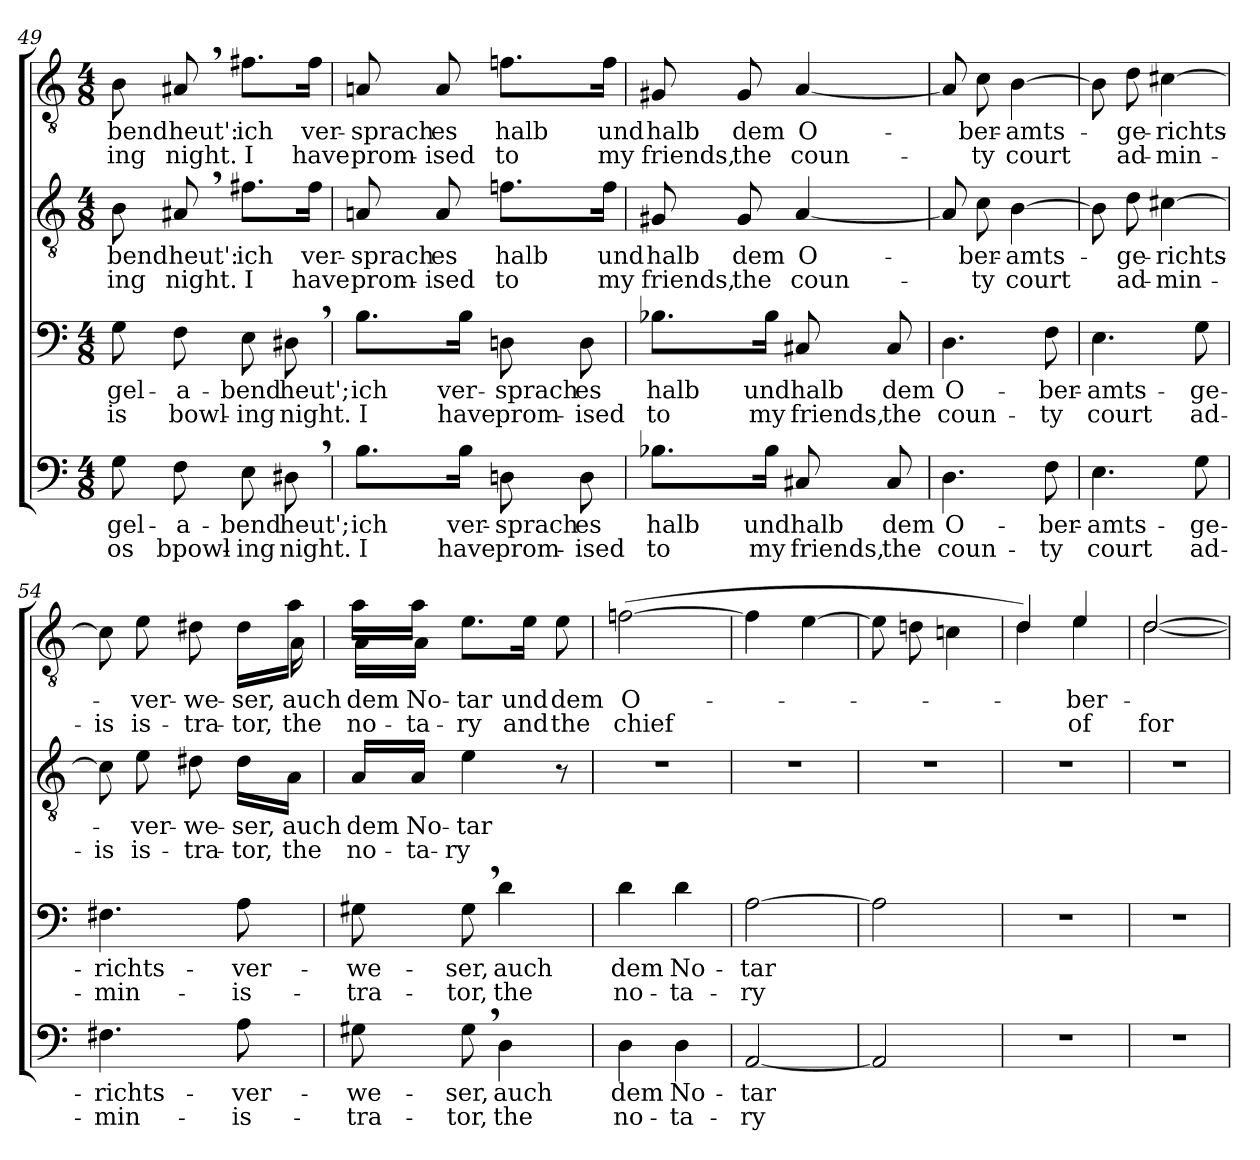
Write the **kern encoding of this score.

**kern	**text	**text	**kern	**text	**text	**kern	**text	**text	**kern	**text	**text
*part4	*part4	*part4	*part3	*part3	*part3	*part2	*part2	*part2	*part1	*part1	*part1
*staff4	*staff4	*staff4	*staff3	*staff3	*staff3	*staff2	*staff2	*staff2	*staff1	*staff1	*staff1
*clefF4	*	*	*clefF4	*	*	*clefGv2	*	*	*clefGv2	*	*
*k[]	*	*	*k[]	*	*	*k[]	*	*	*k[]	*	*
*C:	*	*	*C:	*	*	*C:	*	*	*C:	*	*
*M4/8	*	*	*M4/8	*	*	*M4/8	*	*	*M4/8	*	*
=49	=49	=49	=49	=49	=49	=49	=49	=49	=49	=49	=49
!	!LO:LY:b	!LO:LY:b	!	!LO:LY:b	!LO:LY:b	!	!LO:LY:b	!LO:LY:b	!	!LO:LY:b	!LO:LY:b
8G\	-gel-	os	8G\	-gel-	is	8B\	-bend	-ing	8B\	-bend	-ing
!	!LO:LY:b	!LO:LY:b	!	!LO:LY:b	!LO:LY:b	!	!LO:LY:b	!LO:LY:b	!	!LO:LY:b	!LO:LY:b
8F\	-a-	bpowl-	8F\	-a-	bowl-	8A#X,>/	heut':	night.	8A#X,>/	heut':	night.
!	!LO:LY:b	!LO:LY:b	!	!LO:LY:b	!LO:LY:b	!	!LO:LY:b	!LO:LY:b	!	!LO:LY:b	!LO:LY:b
8E\	-bend	-ing	8E\	-bend	-ing	8.f#X\L	ich	I	8.f#X\L	ich	I
!	!LO:LY:b	!LO:LY:b	!	!LO:LY:b	!LO:LY:b	!	!	!	!	!	!
8D#X,>\	heut';	night.	8D#X,>\	heut';	night.	.	.	.	.	.	.
!	!	!	!	!	!	!	!LO:LY:b	!LO:LY:b	!	!LO:LY:b	!LO:LY:b
.	.	.	.	.	.	16f#\Jk	ver-	have	16f#\Jk	ver-	have
!!LO:PB:g=z
=50	=50	=50	=50	=50	=50	=50	=50	=50	=50	=50	=50
!	!LO:LY:b	!LO:LY:b	!	!LO:LY:b	!LO:LY:b	!	!LO:LY:b	!LO:LY:b	!	!LO:LY:b	!LO:LY:b
8.B\L	ich	I	8.B\L	ich	I	8An/	-sprach	prom-	8An/	-sprach	prom-
!	!	!	!	!	!	!	!LO:LY:b	!LO:LY:b	!	!LO:LY:b	!LO:LY:b
.	.	.	.	.	.	8A/	es	-ised	8A/	es	-ised
!	!LO:LY:b	!LO:LY:b	!	!LO:LY:b	!LO:LY:b	!	!	!	!	!	!
16B\Jk	ver-	have	16B\Jk	ver-	have	.	.	.	.	.	.
!	!LO:LY:b	!LO:LY:b	!	!LO:LY:b	!LO:LY:b	!	!LO:LY:b	!LO:LY:b	!	!LO:LY:b	!LO:LY:b
8Dn\	-sprach	prom-	8Dn\	-sprach	prom-	8.fn\L	halb	to	8.fn\L	halb	to
!	!LO:LY:b	!LO:LY:b	!	!LO:LY:b	!LO:LY:b	!	!	!	!	!	!
8D\	es	-ised	8D\	es	-ised	.	.	.	.	.	.
!	!	!	!	!	!	!	!LO:LY:b	!LO:LY:b	!	!LO:LY:b	!LO:LY:b
.	.	.	.	.	.	16f\Jk	und	my	16f\Jk	und	my
=51	=51	=51	=51	=51	=51	=51	=51	=51	=51	=51	=51
!	!LO:LY:b	!LO:LY:b	!	!LO:LY:b	!LO:LY:b	!	!LO:LY:b	!LO:LY:b	!	!LO:LY:b	!LO:LY:b
8.B-X\L	halb	to	8.B-X\L	halb	to	8G#X/	halb	friends,	8G#X/	halb	friends,
!	!	!	!	!	!	!	!LO:LY:b	!LO:LY:b	!	!LO:LY:b	!LO:LY:b
.	.	.	.	.	.	8G#/	dem	the	8G#/	dem	the
!	!LO:LY:b	!LO:LY:b	!	!LO:LY:b	!LO:LY:b	!	!	!	!	!	!
16B-\Jk	und	my	16B-\Jk	und	my	.	.	.	.	.	.
!	!LO:LY:b	!LO:LY:b	!	!LO:LY:b	!LO:LY:b	!	!LO:LY:b	!LO:LY:b	!	!LO:LY:b	!LO:LY:b
8C#X/	halb	friends,	8C#X/	halb	friends,	[4A/	O-	coun-	[4A/	O-	coun-
!	!LO:LY:b	!LO:LY:b	!	!LO:LY:b	!LO:LY:b	!	!	!	!	!	!
8C#/	dem	the	8C#/	dem	the	.	.	.	.	.	.
=52	=52	=52	=52	=52	=52	=52	=52	=52	=52	=52	=52
!	!LO:LY:b	!LO:LY:b	!	!LO:LY:b	!LO:LY:b	!	!	!	!	!	!
4.D\	O-	coun-	4.D\	O-	coun-	8A/]	.	.	8A/]	.	.
!	!	!	!	!	!	!	!LO:LY:b	!LO:LY:b	!	!LO:LY:b	!LO:LY:b
.	.	.	.	.	.	8c\	-ber-	-ty	8c\	-ber-	-ty
!	!	!	!	!	!	!	!LO:LY:b	!LO:LY:b	!	!LO:LY:b	!LO:LY:b
.	.	.	.	.	.	[4B\	-amts-	court	[4B\	-amts-	court
!	!LO:LY:b	!LO:LY:b	!	!LO:LY:b	!LO:LY:b	!	!	!	!	!	!
8F\	-ber-	-ty	8F\	-ber-	-ty	.	.	.	.	.	.
=53	=53	=53	=53	=53	=53	=53	=53	=53	=53	=53	=53
!	!LO:LY:b	!LO:LY:b	!	!LO:LY:b	!LO:LY:b	!	!	!	!	!	!
4.E\	-amts-	court	4.E\	-amts-	court	8B\]	.	.	8B\]	.	.
!	!	!	!	!	!	!	!LO:LY:b	!LO:LY:b	!	!LO:LY:b	!LO:LY:b
.	.	.	.	.	.	8d\	-ge-	ad-	8d\	-ge-	ad-
!	!	!	!	!	!	!	!LO:LY:b	!LO:LY:b	!	!LO:LY:b	!LO:LY:b
.	.	.	.	.	.	[4c#X\	-richts-	-min-	[4c#X\	-richts-	-min-
!	!LO:LY:b	!LO:LY:b	!	!LO:LY:b	!LO:LY:b	!	!	!	!	!	!
8G\	-ge-	ad-	8G\	-ge-	ad-	.	.	.	.	.	.
=54	=54	=54	=54	=54	=54	=54	=54	=54	=54	=54	=54
!	!LO:LY:b	!LO:LY:b	!	!LO:LY:b	!LO:LY:b	!	!	!LO:LY:b	!	!	!LO:LY:b
*	*	*	*	*	*	*	*	*	*^	*	*
4.F#X\	-richts-	-min-	4.F#X\	-richts-	-min-	8c#\]	.	-is	8c#\]	4ryy	.	-is
!	!	!	!	!	!	!	!LO:LY:b	!LO:LY:b	!	!	!LO:LY:b	!LO:LY:b
.	.	.	.	.	.	8e\	-ver-	is-	8e\	.	-ver-	is-
!	!	!	!	!	!	!	!LO:LY:b	!LO:LY:b	!	!	!LO:LY:b	!LO:LY:b
.	.	.	.	.	.	8d#X\	-we-	-tra-	8d#X\	8ryy	-we-	-tra-
!	!LO:LY:b	!LO:LY:b	!	!LO:LY:b	!LO:LY:b	!	!LO:LY:b	!LO:LY:b	!	!	!LO:LY:b	!LO:LY:b
8A\	-ver-	-is-	8A\	-ver-	-is-	16d#\LL	-ser,	-tor,	16d#\LL	16ryy	-ser,	-tor,
!	!	!	!	!	!	!	!LO:LY:b	!LO:LY:b	!	!	!LO:LY:b	!LO:LY:b
.	.	.	.	.	.	16A\JJ	auch	the	16a\JJ	16A!\	auch	the
=55	=55	=55	=55	=55	=55	=55	=55	=55	=55	=55	=55	=55
!	!LO:LY:b	!LO:LY:b	!	!LO:LY:b	!LO:LY:b	!	!LO:LY:b	!LO:LY:b	!	!	!LO:LY:b	!LO:LY:b
8G#X\	-we-	-tra-	8G#X\	-we-	-tra-	16A/LL	dem	no-	16a\LL	16A!\LL	dem	no-
!	!	!	!	!	!	!	!LO:LY:b	!LO:LY:b	!	!	!LO:LY:b	!LO:LY:b
.	.	.	.	.	.	16A/JJ	No-	-ta-	16a\JJ	16A!\JJ	No-	-ta-
!	!LO:LY:b	!LO:LY:b	!	!LO:LY:b	!LO:LY:b	!	!LO:LY:b	!LO:LY:b	!	!	!LO:LY:b	!LO:LY:b
8G#,>\	-ser,	-tor,	8G#,>\	-ser,	-tor,	4e\	-tar	-ry	8.e\L	8ryy	-tar	-ry
!	!LO:LY:b	!LO:LY:b	!	!LO:LY:b	!LO:LY:b	!	!	!	!	!	!	!
4D\	auch	the	4d\	auch	the	.	.	.	.	4ryy	.	.
!	!	!	!	!	!	!	!	!	!	!	!LO:LY:b	!LO:LY:b
.	.	.	.	.	.	.	.	.	16e\Jk	.	und	and
!	!	!	!	!	!	!	!	!	!	!	!LO:LY:b	!LO:LY:b
.	.	.	.	.	.	8r	.	.	8e\	.	dem	the
*	*	*	*	*	*	*	*	*	*v	*v	*	*
!!LO:LB:g=z
=56	=56	=56	=56	=56	=56	=56	=56	=56	=56	=56	=56
!	!LO:LY:b	!LO:LY:b	!	!LO:LY:b	!LO:LY:b	!	!	!	!	!LO:LY:b	!LO:LY:b
4D\	dem	no-	4d\	dem	no-	2r	.	.	(>[2fn\	O-	chief
!	!LO:LY:b	!LO:LY:b	!	!LO:LY:b	!LO:LY:b	!	!	!	!	!	!
4D\	No-	-ta-	4d\	No-	-ta-	.	.	.	.	.	.
=57	=57	=57	=57	=57	=57	=57	=57	=57	=57	=57	=57
!	!LO:LY:b	!LO:LY:b	!	!LO:LY:b	!LO:LY:b	!	!	!	!	!	!
[2AA/	-tar	-ry	[2A\	-tar	-ry	2r	.	.	4f\]	.	.
.	.	.	.	.	.	.	.	.	[4e\	.	.
=58	=58	=58	=58	=58	=58	=58	=58	=58	=58	=58	=58
2AA/]	.	.	2A\]	.	.	2r	.	.	8e\]	.	.
.	.	.	.	.	.	.	.	.	8dn\	.	.
.	.	.	.	.	.	.	.	.	4cn\	.	.
=59	=59	=59	=59	=59	=59	=59	=59	=59	=59	=59	=59
*	*	*	*	*	*	*	*	*	*^	*	*
2r	.	.	2r	.	.	2r	.	.	4d/)	4d\	.	.
!	!	!	!	!	!	!	!	!	!	!	!LO:LY:b	!LO:LY:b
.	.	.	.	.	.	.	.	.	4e/	4e\	-ber-	of
=60	=60	=60	=60	=60	=60	=60	=60	=60	=60	=60	=60	=60
!	!	!	!	!	!	!	!	!	!	!	!LO:LY:b	!
!	!	!	!	!	!	!	!	!	!	!	!	!LO:LY:b
2r	.	.	2r	.	.	2r	.	.	[>2d/	[<2d\	.	for-
*	*	*	*	*	*	*	*	*	*v	*v	*	*
=	=	=	=	=	=	=	=	=	=	=	=
*-	*-	*-	*-	*-	*-	*-	*-	*-	*-	*-	*-
